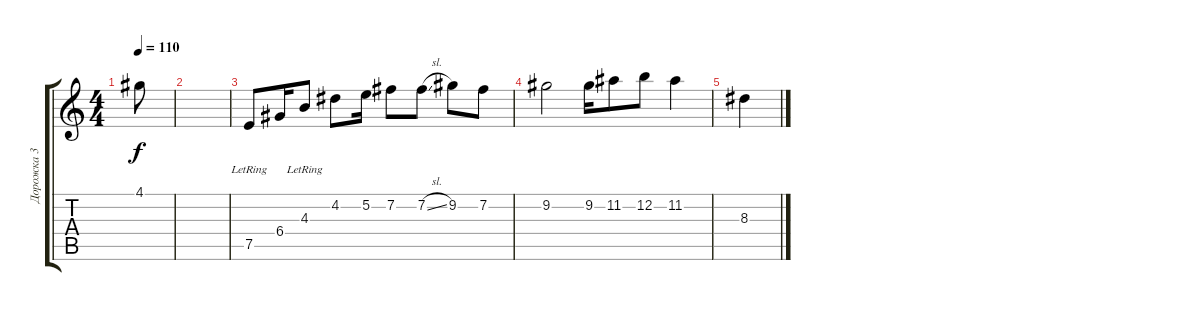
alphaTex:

\track ("Дорожка 3" "Дорожка 3") {instrument acousticguitarsteel}
\staff {score tabs}
\tuning (E4 B3 G3 D3 A2 E2) {hide}
\ts (4 4)
\tempo 110
\clef g2
\ks c
4.1.8{dy f} |
|
7.5{lr}.8 6.4.16 4.3{lr}.8 4.2.8 5.2.16 7.2.8 7.2{sl}.8 9.2.8 7.2.8 |
9.2.2 9.2.16 11.2.8 12.2.8 11.2.4 |
8.3.4
